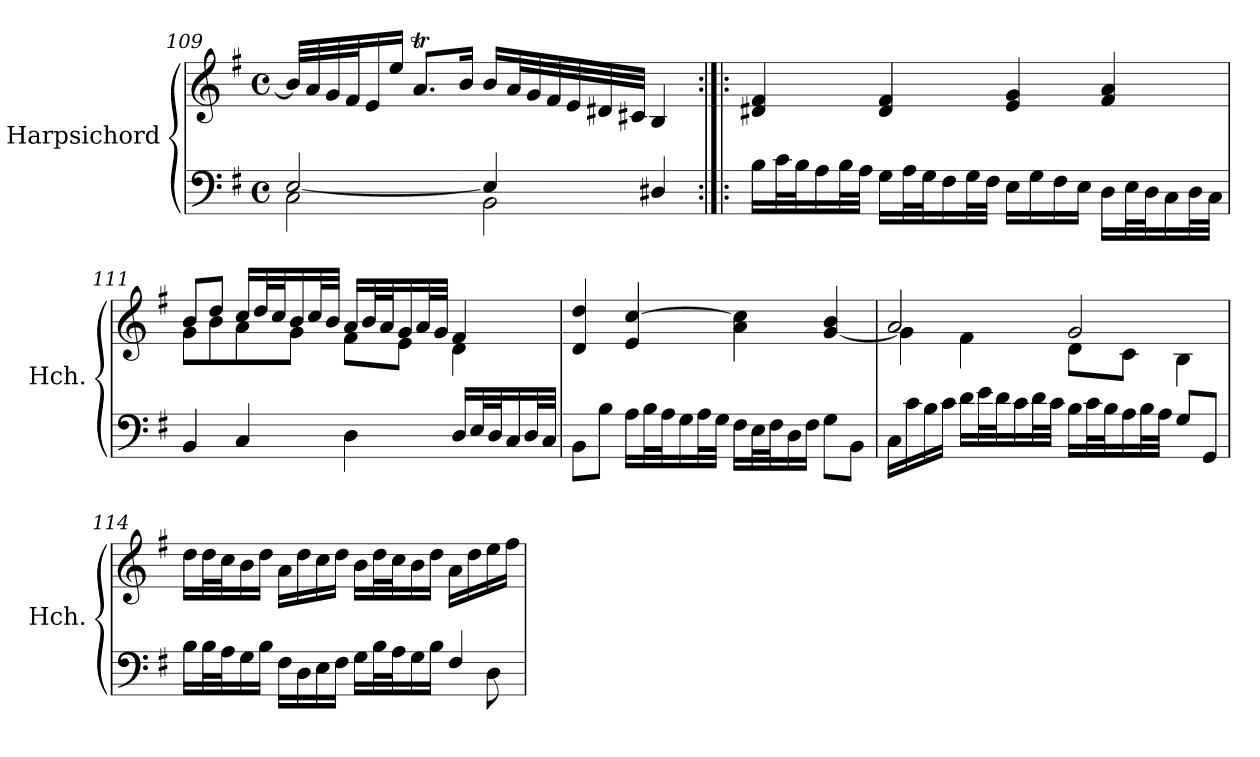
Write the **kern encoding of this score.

**kern	**kern
*part1	*part1
*staff2	*staff1
*I"Harpsichord	*
*I'Hch.	*
*clefF4	*clefG2
*k[f#]	*k[f#]
*M4/4	*M4/4
*met(c)	*met(c)
=109	=109
*^	*
2C\	[2E/	32b/LLL]
.	.	32a/
.	.	32g/
.	.	32f#/J
.	.	16e/
.	.	16ee/JJ
.	.	8.aT/L
.	.	16b/Jk
2BB\	4E/]	16b/LL
.	.	32a/L
.	.	32g/
.	.	32f#/
.	.	32e/
.	.	32d#X/
.	.	32c#X/JJJ
.	4D#X/	4B/
*v	*v	*
!!LO:PB:g=z
=110:|!|:	=110:|!|:
16B\LL	4d#X/ 4f#/
32c\L	.
32B\J	.
16A\	.
32B\L	.
32A\JJJ	.
16G\LL	4d#/ 4f#/
32A\L	.
32G\J	.
16F#\	.
32G\L	.
32F#\JJJ	.
16E\LL	4e/ 4g/
16G\	.
16F#\	.
16E\JJ	.
16D\LL	4f#/ 4a/
32E\L	.
32D\J	.
16C\	.
32D\L	.
32C\JJJ	.
=111	=111
*	*^
4BB/	8g\L	8b/L
.	8b\	8dd/J
4C/	8a\	16cc/LL
.	.	32dd/L
.	.	32cc/J
.	8g\J	16b/
.	.	32cc/L
.	.	32b/JJJ
4D\	8f#\L	16a/LL
.	.	32b/L
.	.	32a/J
.	8e\J	16g/
.	.	32a/L
.	.	32g/JJJ
16D/LL	4d\	4f#/
32E/L	.	.
32D/J	.	.
16C/	.	.
32D/L	.	.
32C/JJJ	.	.
*	*v	*v
!!LO:LB:g=z
=112	=112
8BB\L	4d/ 4dd/
8B\J	.
16A\LL	4e/ [4cc/
32B\L	.
32A\J	.
16G\	.
32A\L	.
32G\JJJ	.
16F#\LL	4a\ 4cc\]
32E\L	.
32F#\J	.
16D\	.
16F#\JJ	.
8G\L	[4g/ 4b/
8BB\J	.
=113	=113
*	*^
16C\LL	2a/	4g\]
16c\	.	.
16B\	.	.
16c\JJ	.	.
16d\LL	.	4f#\
32e\L	.	.
32d\J	.	.
16c\	.	.
32d\L	.	.
32c\JJJ	.	.
16B\LL	2g/	8d\L
32c\L	.	.
32B\J	.	.
16A\	.	8c\J
32B\L	.	.
32A\JJJ	.	.
8G/L	.	4B\
8GG/J	.	.
*	*v	*v
!!LO:LB:g=z
=114	=114
*^	*
16B\LL	2..ryy	16dd\LL
32B\L	.	32dd\L
32A\J	.	32cc\J
16G\	.	16b\
16B\JJ	.	16dd\JJ
16F#\LL	.	16a\LL
16D\	.	16dd\
16E\	.	16cc\
16F#\JJ	.	16dd\JJ
16G\LL	.	16b\LL
32B\L	.	32dd\L
32A\J	.	32cc\J
16G\	.	16b\
16B\JJ	.	16dd\JJ
4F#/	.	16a\LL
.	.	16dd\
.	8D\	16ee\
.	.	16ff#\JJ
*v	*v	*
=	=
*-	*-
